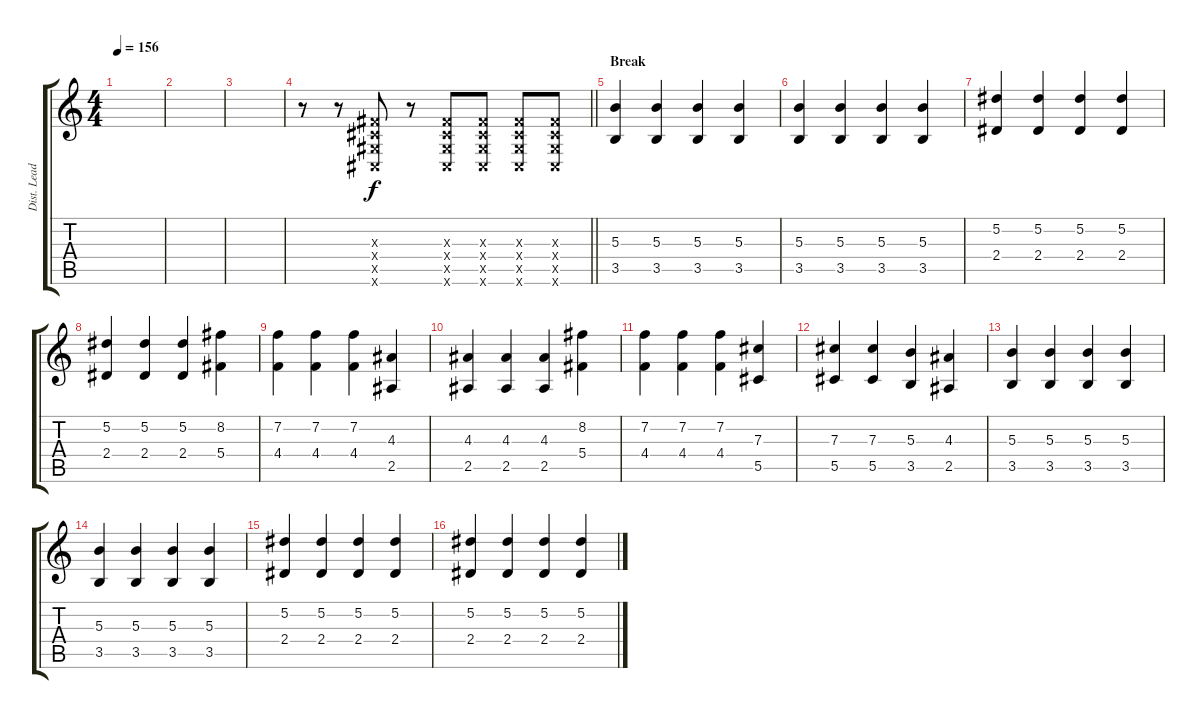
\track ("Dist. Lead Guitar" "Dist. Lead") {instrument distortionguitar}
\staff {score tabs}
\tuning (Eb4 Bb3 Gb3 Db3 Ab2 Db2) {hide}
\ts (4 4)
\tempo 156
\clef g2
\ks c
|
|
|
\barLineRight lightlight
r.8 r.8 (0.3{x} 0.4{x} 0.5{x} 0.6{x}).8 r.8 (0.3{x} 0.4{x} 0.5{x} 0.6{x}).8 (0.3{x} 0.4{x} 0.5{x} 0.6{x}).8 (0.3{x} 0.4{x} 0.5{x} 0.6{x}).8 (0.3{x} 0.4{x} 0.5{x} 0.6{x}).8 |
\section ("" "Break")
(5.3 3.5).4 (5.3 3.5).4 (5.3 3.5).4 (5.3 3.5).4 |
(5.3 3.5).4 (5.3 3.5).4 (5.3 3.5).4 (5.3 3.5).4 |
(5.2 2.4).4 (5.2 2.4).4 (5.2 2.4).4 (5.2 2.4).4 |
(5.2 2.4).4 (5.2 2.4).4 (5.2 2.4).4 (8.2 5.4).4 |
(7.2 4.4).4 (7.2 4.4).4 (7.2 4.4).4 (4.3 2.5).4 |
(4.3 2.5).4 (4.3 2.5).4 (4.3 2.5).4 (8.2 5.4).4 |
(7.2 4.4).4 (7.2 4.4).4 (7.2 4.4).4 (7.3 5.5).4 |
(7.3 5.5).4 (7.3 5.5).4 (5.3 3.5).4 (4.3 2.5).4 |
(5.3 3.5).4 (5.3 3.5).4 (5.3 3.5).4 (5.3 3.5).4 |
(5.3 3.5).4 (5.3 3.5).4 (5.3 3.5).4 (5.3 3.5).4 |
(5.2 2.4).4 (5.2 2.4).4 (5.2 2.4).4 (5.2 2.4).4 |
(5.2 2.4).4 (5.2 2.4).4 (5.2 2.4).4 (5.2 2.4).4
